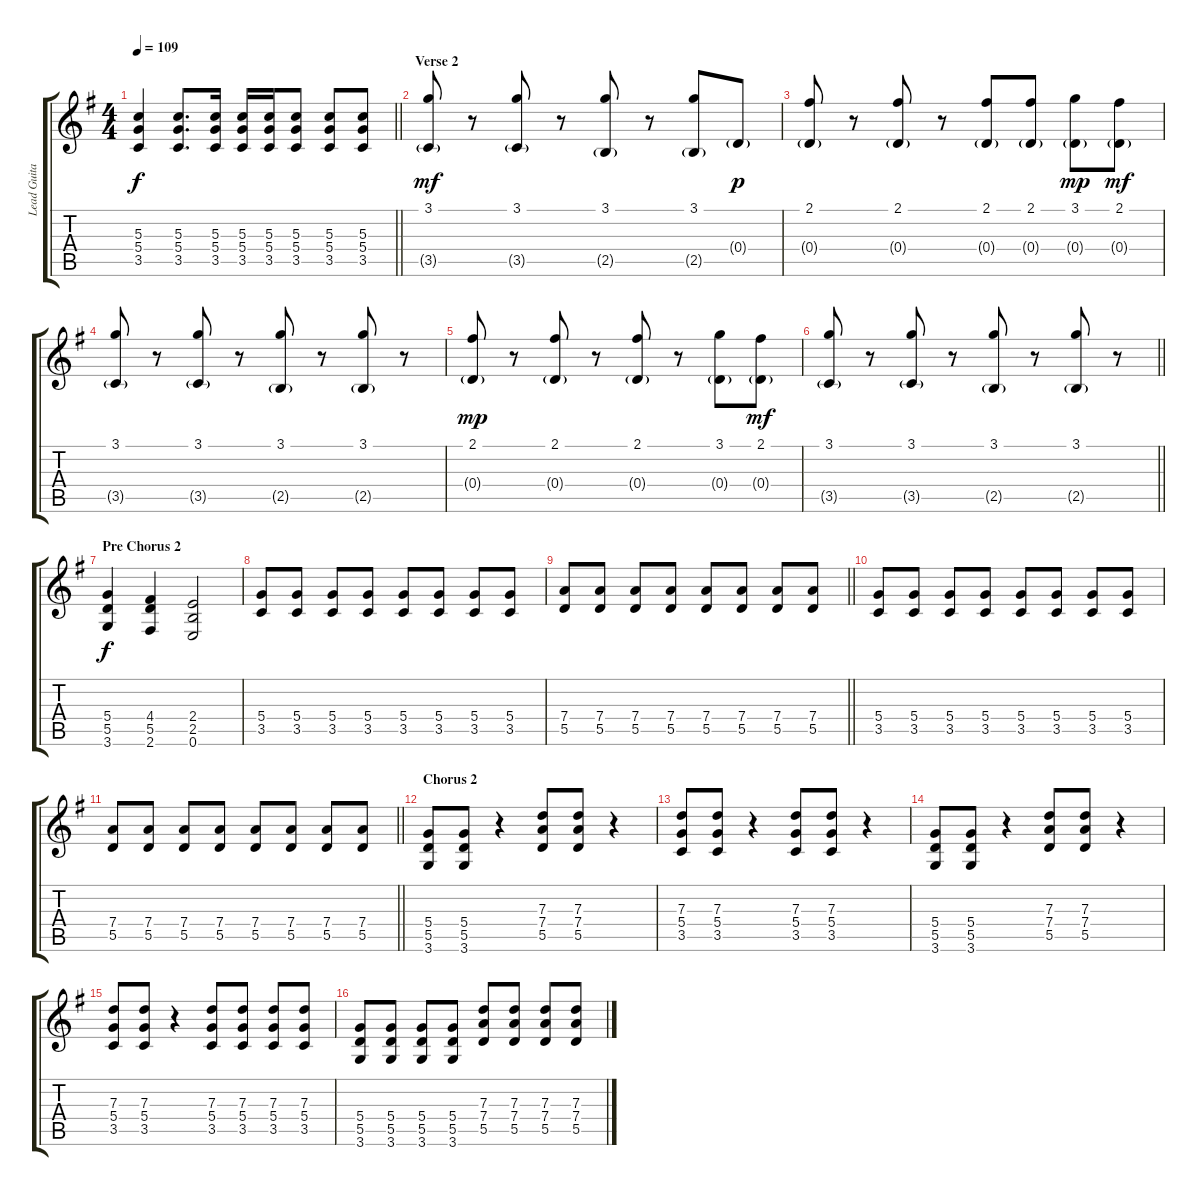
\track ("Lead Guitar" "Lead Guita") {instrument overdrivenguitar}
\staff {score tabs}
\tuning (E4 B3 G3 D3 A2 E2) {hide}
\ts (4 4)
\tempo 109
\clef g2
\barLineRight lightlight
\ks g
(5.3 5.4 3.5).4{dy f} (5.3 5.4 3.5).8{d} (5.3 5.4 3.5).16 (5.3 5.4 3.5).16 (5.3 5.4 3.5).16 (5.3 5.4 3.5).8 (5.3 5.4 3.5).8 (5.3 5.4 3.5).8 |
\section ("" "Verse 2")
(3.1 3.5{g}).8{dy mf balance 5 instrument overdrivenguitar} r.8 (3.1 3.5{g}).8 r.8 (3.1 2.5{g}).8 r.8 (3.1 2.5{g}).8 0.4{g}.8{dy p} |
(2.1 0.4{g}).8 r.8 (2.1 0.4{g}).8 r.8 (2.1 0.4{g}).8 (2.1 0.4{g}).8 (3.1 0.4{g}).8{dy mp} (2.1 0.4{g}).8{dy mf} |
(3.1 3.5{g}).8 r.8 (3.1 3.5{g}).8 r.8 (3.1 2.5{g}).8 r.8 (3.1 2.5{g}).8 r.8 |
(2.1 0.4{g}).8{dy mp} r.8 (2.1 0.4{g}).8 r.8 (2.1 0.4{g}).8 r.8 (3.1 0.4{g}).8 (2.1 0.4{g}).8{dy mf} |
\barLineRight lightlight
(3.1 3.5{g}).8 r.8 (3.1 3.5{g}).8 r.8 (3.1 2.5{g}).8 r.8 (3.1 2.5{g}).8 r.8 |
\section ("" "Pre Chorus 2")
(5.4 5.5 3.6).4{dy f balance 1 instrument distortionguitar} (4.4 5.5 2.6).4 (2.4 2.5 0.6).2 |
(5.4 3.5).8 (5.4 3.5).8 (5.4 3.5).8 (5.4 3.5).8 (5.4 3.5).8 (5.4 3.5).8 (5.4 3.5).8 (5.4 3.5).8 |
\barLineRight lightlight
(7.4 5.5).8 (7.4 5.5).8 (7.4 5.5).8 (7.4 5.5).8 (7.4 5.5).8 (7.4 5.5).8 (7.4 5.5).8 (7.4 5.5).8 |
(5.4 3.5).8 (5.4 3.5).8 (5.4 3.5).8 (5.4 3.5).8 (5.4 3.5).8 (5.4 3.5).8 (5.4 3.5).8 (5.4 3.5).8 |
\barLineRight lightlight
(7.4 5.5).8 (7.4 5.5).8 (7.4 5.5).8 (7.4 5.5).8 (7.4 5.5).8 (7.4 5.5).8 (7.4 5.5).8 (7.4 5.5).8 |
\section ("" "Chorus 2")
(5.4 5.5 3.6).8 (5.4 5.5 3.6).8 r.4 (7.3 7.4 5.5).8 (7.3 7.4 5.5).8 r.4 |
(7.3 5.4 3.5).8 (7.3 5.4 3.5).8 r.4 (7.3 5.4 3.5).8 (7.3 5.4 3.5).8 r.4 |
(5.4 5.5 3.6).8 (5.4 5.5 3.6).8 r.4 (7.3 7.4 5.5).8 (7.3 7.4 5.5).8 r.4 |
(7.3 5.4 3.5).8 (7.3 5.4 3.5).8 r.4 (7.3 5.4 3.5).8 (7.3 5.4 3.5).8 (7.3 5.4 3.5).8 (7.3 5.4 3.5).8 |
(5.4 5.5 3.6).8 (5.4 5.5 3.6).8 (5.4 5.5 3.6).8 (5.4 5.5 3.6).8 (7.3 7.4 5.5).8 (7.3 7.4 5.5).8 (7.3 7.4 5.5).8 (7.3 7.4 5.5).8
